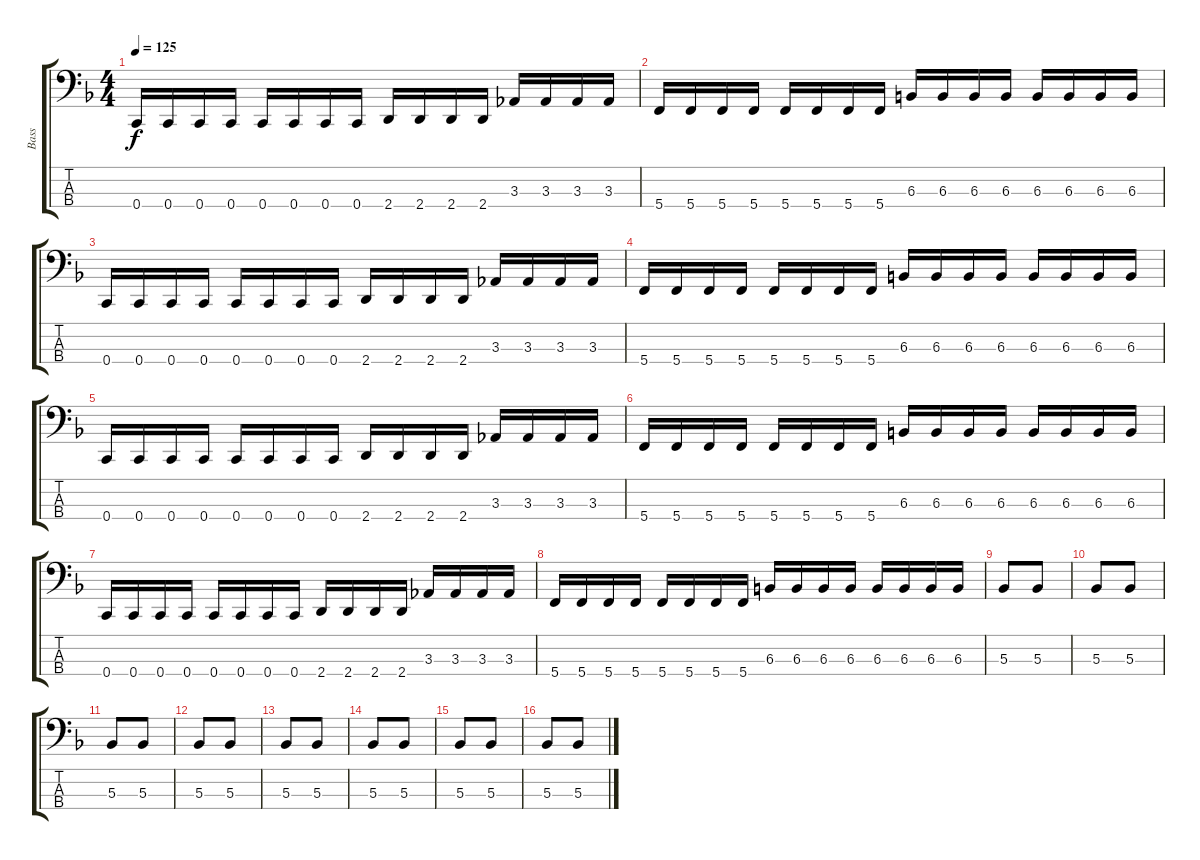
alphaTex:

\track ("Bass" "Bass") {instrument electricbassfinger}
\staff {score tabs}
\tuning (Eb2 Bb1 F1 C1) {hide}
\ts (4 4)
\tempo 125
\clef f4
\ks f
0.4.16{dy f} 0.4.16 0.4.16 0.4.16 0.4.16 0.4.16 0.4.16 0.4.16 2.4.16 2.4.16 2.4.16 2.4.16 3.3.16 3.3.16 3.3.16 3.3.16 |
5.4.16 5.4.16 5.4.16 5.4.16 5.4.16 5.4.16 5.4.16 5.4.16 6.3.16 6.3.16 6.3.16 6.3.16 6.3.16 6.3.16 6.3.16 6.3.16 |
0.4.16 0.4.16 0.4.16 0.4.16 0.4.16 0.4.16 0.4.16 0.4.16 2.4.16 2.4.16 2.4.16 2.4.16 3.3.16 3.3.16 3.3.16 3.3.16 |
5.4.16 5.4.16 5.4.16 5.4.16 5.4.16 5.4.16 5.4.16 5.4.16 6.3.16 6.3.16 6.3.16 6.3.16 6.3.16 6.3.16 6.3.16 6.3.16 |
0.4.16 0.4.16 0.4.16 0.4.16 0.4.16 0.4.16 0.4.16 0.4.16 2.4.16 2.4.16 2.4.16 2.4.16 3.3.16 3.3.16 3.3.16 3.3.16 |
5.4.16 5.4.16 5.4.16 5.4.16 5.4.16 5.4.16 5.4.16 5.4.16 6.3.16 6.3.16 6.3.16 6.3.16 6.3.16 6.3.16 6.3.16 6.3.16 |
0.4.16 0.4.16 0.4.16 0.4.16 0.4.16 0.4.16 0.4.16 0.4.16 2.4.16 2.4.16 2.4.16 2.4.16 3.3.16 3.3.16 3.3.16 3.3.16 |
5.4.16 5.4.16 5.4.16 5.4.16 5.4.16 5.4.16 5.4.16 5.4.16 6.3.16 6.3.16 6.3.16 6.3.16 6.3.16 6.3.16 6.3.16 6.3.16 |
5.3.8 5.3.8 |
5.3.8 5.3.8 |
5.3.8 5.3.8 |
5.3.8 5.3.8 |
5.3.8 5.3.8 |
5.3.8 5.3.8 |
5.3.8 5.3.8 |
5.3.8 5.3.8
